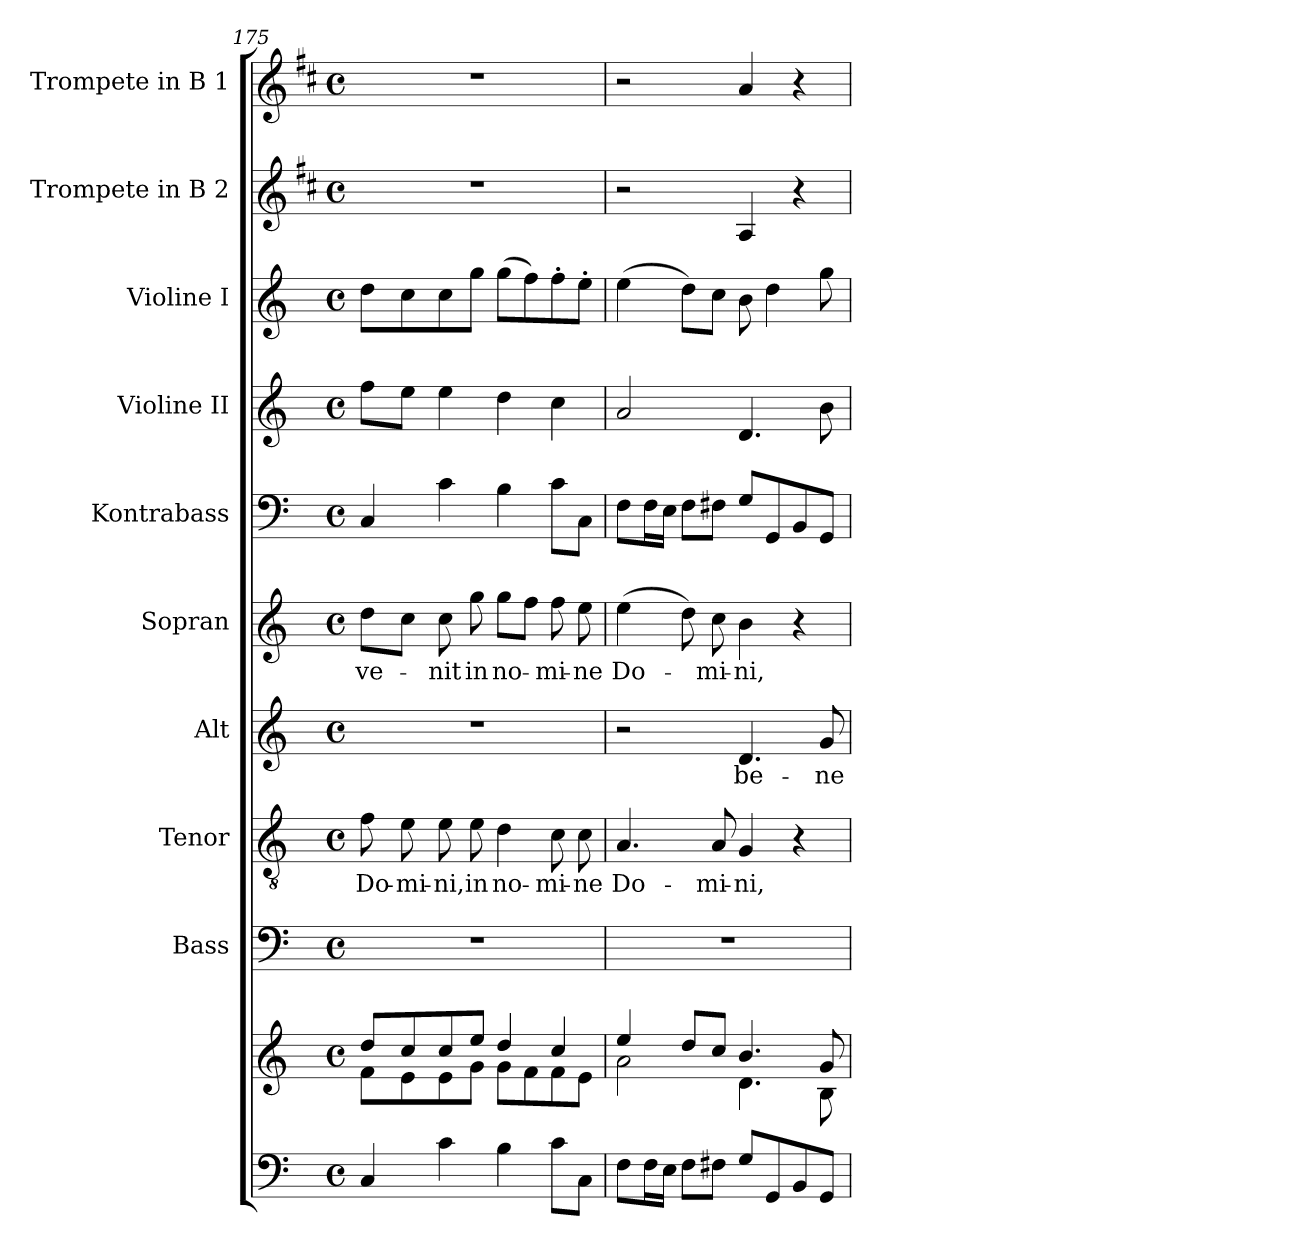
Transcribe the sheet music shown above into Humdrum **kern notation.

**kern	**kern	**kern	**kern	**text	**kern	**text	**kern	**text	**kern	**kern	**kern	**kern	**kern
*part10	*part10	*part9	*part8	*part8	*part7	*part7	*part6	*part6	*part5	*part4	*part3	*part2	*part1
*staff11	*staff10	*staff9	*staff8	*staff8	*staff7	*staff7	*staff6	*staff6	*staff5	*staff4	*staff3	*staff2	*staff1
*	*	*I"Bass	*I"Tenor	*	*I"Alt	*	*I"Sopran	*	*I"Kontrabass	*I"Violine II	*I"Violine I	*I"Trompete in B 2	*I"Trompete in B 1
*	*	*I'B.	*I'T.	*	*I'A.	*	*I'S.	*	*I'Kb.	*I'Vl. II	*I'Vl. I	*I'Tr. 2	*I'Tr. 1
*clefF4	*clefG2	*clefF4	*clefGv2	*	*clefG2	*	*clefG2	*	*clefF4	*clefG2	*clefG2	*clefG2	*clefG2
*	*	*	*	*	*	*	*	*	*ITrd7c12	*	*	*ITrd1c2	*ITrd1c2
*k[]	*k[]	*k[]	*k[]	*	*k[]	*	*k[]	*	*k[]	*k[]	*k[]	*k[]	*k[]
*C:	*C:	*C:	*C:	*	*C:	*	*C:	*	*C:	*C:	*C:	*C:	*C:
*M4/4	*M4/4	*M4/4	*M4/4	*	*M4/4	*	*M4/4	*	*M4/4	*M4/4	*M4/4	*M4/4	*M4/4
*met(c)	*met(c)	*met(c)	*met(c)	*	*met(c)	*	*met(c)	*	*met(c)	*met(c)	*met(c)	*met(c)	*met(c)
=175	=175	=175	=175	=175	=175	=175	=175	=175	=175	=175	=175	=175	=175
*	*^	*	*	*	*	*	*	*	*	*	*	*	*
!	!	!	!	!	!LO:LY:b	!	!	!	!LO:LY:b	!	!	!	!	!
4C/	8dd/L	8f\L	1r	8f\	Do-	1r	.	8dd\L	ve-	4CC/	8ff\L	8dd\L	1r	1r
!	!	!	!	!	!LO:LY:b	!	!	!	!	!	!	!	!	!
.	8cc/	8e\	.	8e\	-mi-	.	.	8cc\J	.	.	8ee\J	8cc\	.	.
!	!	!	!	!	!LO:LY:b	!	!	!	!LO:LY:b	!	!	!	!	!
4c\	8cc/	8e\	.	8e\	-ni,	.	.	8cc\	-nit	4C\	4ee\	8cc\	.	.
!	!	!	!	!	!LO:LY:b	!	!	!	!LO:LY:b	!	!	!	!	!
.	8ee/J	8g\J	.	8e\	in	.	.	8gg\	in	.	.	8gg\J	.	.
!	!	!	!	!	!LO:LY:b	!	!	!	!LO:LY:b	!	!	!	!	!
4B\	4dd/	8g\L	.	4d\	no-	.	.	8gg\L	no-	4BB\	4dd\	(>8gg\L	.	.
.	.	8f\	.	.	.	.	.	8ff\J	.	.	.	8ff\)	.	.
!	!	!	!	!	!LO:LY:b	!	!	!	!LO:LY:b	!	!	!	!	!
8c\L	4cc/	8f\	.	8c\	-mi-	.	.	8ff\	-mi-	8C\L	4cc\	8ff'>\	.	.
!	!	!	!	!	!LO:LY:b	!	!	!	!LO:LY:b	!	!	!	!	!
8C\J	.	8e\J	.	8c\	-ne	.	.	8ee\	-ne	8CC\J	.	8ee'>\J	.	.
!!LO:PB:g=z
=176	=176	=176	=176	=176	=176	=176	=176	=176	=176	=176	=176	=176	=176	=176
!	!	!	!	!	!LO:LY:b	!	!	!	!LO:LY:b	!	!	!	!	!
8F\L	4ee/	2a\	1r	4.A/	Do-	2r	.	(>4ee\	Do-	8FF\L	2a/	(>4ee\	2r	2r
16F\L	.	.	.	.	.	.	.	.	.	16FF\L	.	.	.	.
16E\JJ	.	.	.	.	.	.	.	.	.	16EE\JJ	.	.	.	.
8F\L	8dd/L	.	.	.	.	.	.	8dd\)	.	8FF\L	.	8dd\L)	.	.
!	!	!	!	!	!LO:LY:b	!	!	!	!LO:LY:b	!	!	!	!	!
8F#X\J	8cc/J	.	.	8A/	-mi-	.	.	8cc\	-mi-	8FF#X\J	.	8cc\J	.	.
!	!	!	!	!	!LO:LY:b	!	!LO:LY:b	!	!LO:LY:b	!	!	!	!	!
8G/L	4.b/	4.d\	.	4G/	-ni,	4.d/	be-	4b\	-ni,	8GG/L	4.d/	8b\	4G/	4g/
8GG/	.	.	.	.	.	.	.	.	.	8GGG/	.	4dd\	.	.
8BB/	.	.	.	4r	.	.	.	4r	.	8BBB/	.	.	4r	4r
!	!	!	!	!	!	!	!LO:LY:b	!	!	!	!	!	!	!
8GG/J	8g/	8B\	.	.	.	8g/	-ne-	.	.	8GGG/J	8b\	8gg\	.	.
*	*v	*v	*	*	*	*	*	*	*	*	*	*	*	*
=	=	=	=	=	=	=	=	=	=	=	=	=	=
*-	*-	*-	*-	*-	*-	*-	*-	*-	*-	*-	*-	*-	*-
